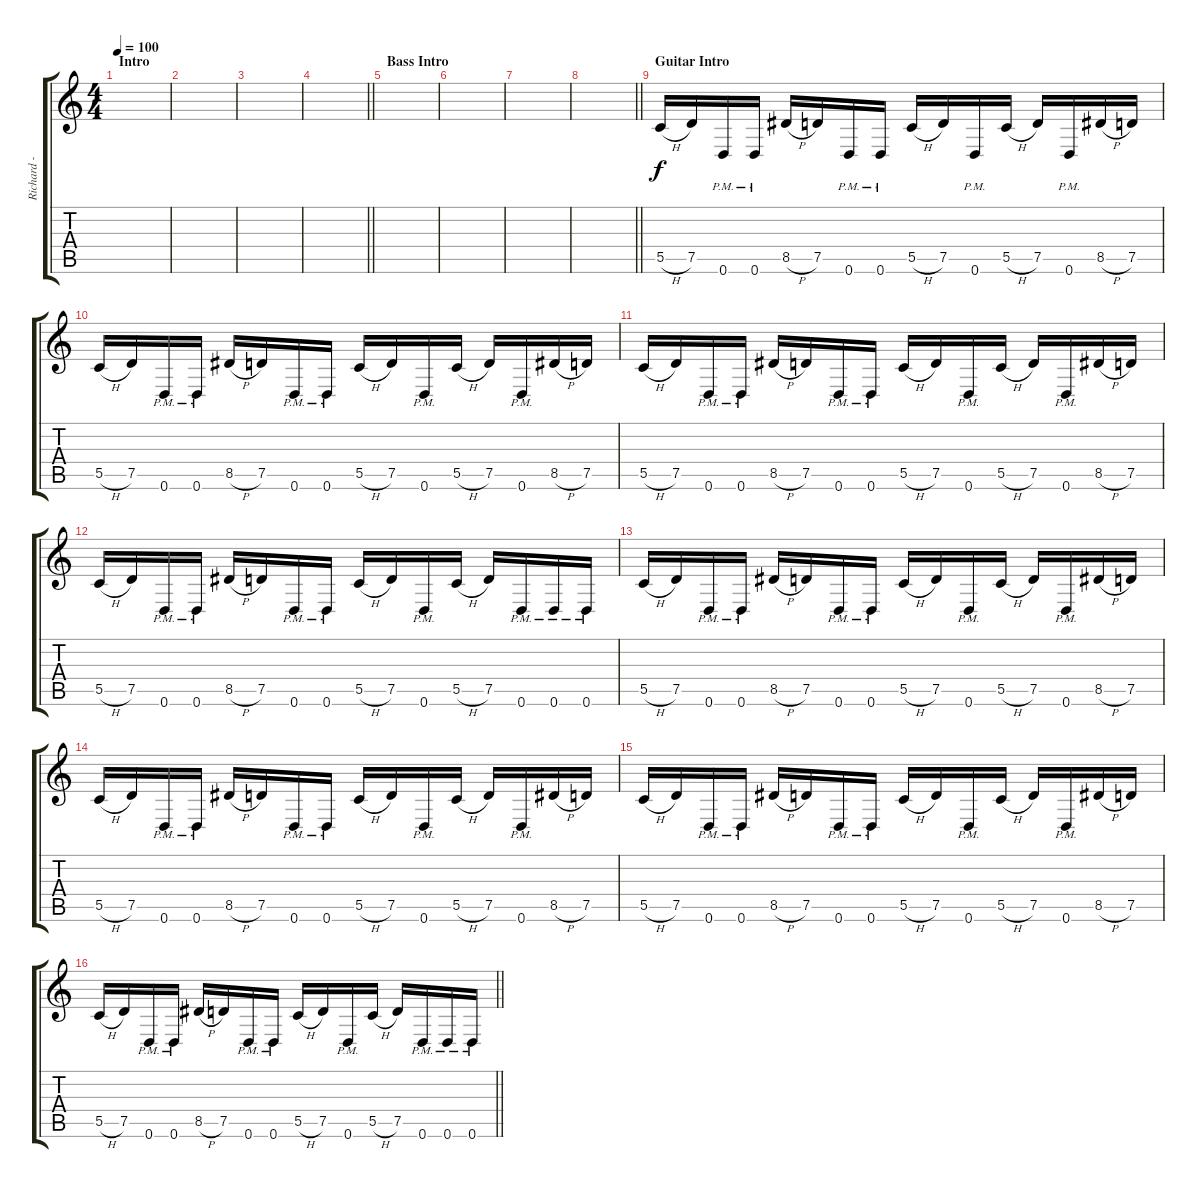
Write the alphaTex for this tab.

\track ("Richard - Guitar 1" "Richard - ") {instrument distortionguitar}
\staff {score tabs}
\tuning (D4 A3 F3 C3 G2 D2) {hide}
\ts (4 4)
\section ("" "Intro")
\tempo 100
\clef g2
\ks c
|
|
|
\barLineRight lightlight
|
\section ("" "Bass Intro")
|
|
|
\barLineRight lightlight
|
\section ("" "Guitar Intro")
5.5{h}.16 7.5.16 0.6{pm}.16 0.6{pm}.16 8.5{h}.16 7.5.16 0.6{pm}.16 0.6{pm}.16 5.5{h}.16 7.5.16 0.6{pm}.16 5.5{h}.16 7.5.16 0.6{pm}.16 8.5{h}.16 7.5.16 |
5.5{h}.16 7.5.16 0.6{pm}.16 0.6{pm}.16 8.5{h}.16 7.5.16 0.6{pm}.16 0.6{pm}.16 5.5{h}.16 7.5.16 0.6{pm}.16 5.5{h}.16 7.5.16 0.6{pm}.16 8.5{h}.16 7.5.16 |
5.5{h}.16 7.5.16 0.6{pm}.16 0.6{pm}.16 8.5{h}.16 7.5.16 0.6{pm}.16 0.6{pm}.16 5.5{h}.16 7.5.16 0.6{pm}.16 5.5{h}.16 7.5.16 0.6{pm}.16 8.5{h}.16 7.5.16 |
5.5{h}.16 7.5.16 0.6{pm}.16 0.6{pm}.16 8.5{h}.16 7.5.16 0.6{pm}.16 0.6{pm}.16 5.5{h}.16 7.5.16 0.6{pm}.16 5.5{h}.16 7.5.16 0.6{pm}.16 0.6{pm}.16 0.6{pm}.16 |
5.5{h}.16 7.5.16 0.6{pm}.16 0.6{pm}.16 8.5{h}.16 7.5.16 0.6{pm}.16 0.6{pm}.16 5.5{h}.16 7.5.16 0.6{pm}.16 5.5{h}.16 7.5.16 0.6{pm}.16 8.5{h}.16 7.5.16 |
5.5{h}.16 7.5.16 0.6{pm}.16 0.6{pm}.16 8.5{h}.16 7.5.16 0.6{pm}.16 0.6{pm}.16 5.5{h}.16 7.5.16 0.6{pm}.16 5.5{h}.16 7.5.16 0.6{pm}.16 8.5{h}.16 7.5.16 |
5.5{h}.16 7.5.16 0.6{pm}.16 0.6{pm}.16 8.5{h}.16 7.5.16 0.6{pm}.16 0.6{pm}.16 5.5{h}.16 7.5.16 0.6{pm}.16 5.5{h}.16 7.5.16 0.6{pm}.16 8.5{h}.16 7.5.16 |
\barLineRight lightlight
5.5{h}.16 7.5.16 0.6{pm}.16 0.6{pm}.16 8.5{h}.16 7.5.16 0.6{pm}.16 0.6{pm}.16 5.5{h}.16 7.5.16 0.6{pm}.16 5.5{h}.16 7.5.16 0.6{pm}.16 0.6{pm}.16 0.6{pm}.16
